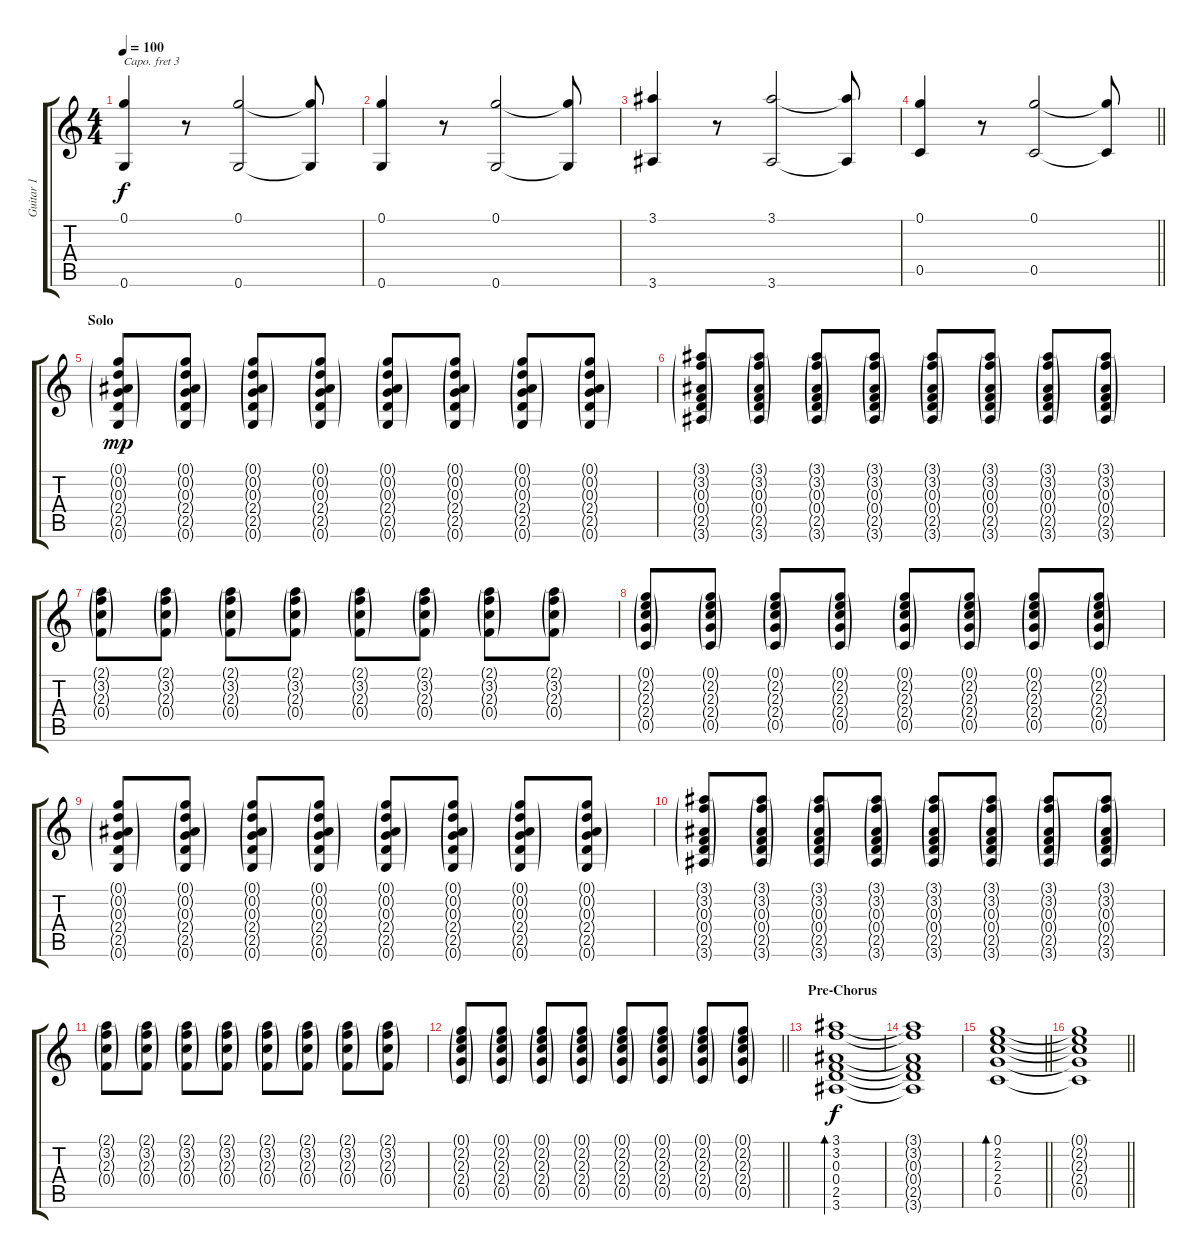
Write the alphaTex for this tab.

\track ("Guitar 1" "Guitar 1") {instrument acousticguitarsteel}
\staff {score tabs}
\capo 3
\tuning (E4 B3 G3 D3 A2 E2) {hide}
\ts (4 4)
\tempo 100
\clef g2
\ks c
(0.1 0.6).4{dy f} r.8 (0.1 0.6).2 (0.1{t} 0.6{t}).8 |
(0.1 0.6).4 r.8 (0.1 0.6).2 (0.1{t} 0.6{t}).8 |
(3.1 3.6).4 r.8 (3.1 3.6).2 (3.1{t} 3.6{t}).8 |
\barLineRight lightlight
(0.1 0.5).4 r.8 (0.1 0.5).2 (0.1{t} 0.5{t}).8 |
\section ("" "Solo")
(0.1{g} 0.2{g} 0.3{g} 2.4{g} 2.5{g} 0.6{g}).8{dy mp} (0.1{g} 0.2{g} 0.3{g} 2.4{g} 2.5{g} 0.6{g}).8 (0.1{g} 0.2{g} 0.3{g} 2.4{g} 2.5{g} 0.6{g}).8 (0.1{g} 0.2{g} 0.3{g} 2.4{g} 2.5{g} 0.6{g}).8 (0.1{g} 0.2{g} 0.3{g} 2.4{g} 2.5{g} 0.6{g}).8 (0.1{g} 0.2{g} 0.3{g} 2.4{g} 2.5{g} 0.6{g}).8 (0.1{g} 0.2{g} 0.3{g} 2.4{g} 2.5{g} 0.6{g}).8 (0.1{g} 0.2{g} 0.3{g} 2.4{g} 2.5{g} 0.6{g}).8 |
(3.1{g} 3.2{g} 0.3{g} 0.4{g} 2.5{g} 3.6{g}).8 (3.1{g} 3.2{g} 0.3{g} 0.4{g} 2.5{g} 3.6{g}).8 (3.1{g} 3.2{g} 0.3{g} 0.4{g} 2.5{g} 3.6{g}).8 (3.1{g} 3.2{g} 0.3{g} 0.4{g} 2.5{g} 3.6{g}).8 (3.1{g} 3.2{g} 0.3{g} 0.4{g} 2.5{g} 3.6{g}).8 (3.1{g} 3.2{g} 0.3{g} 0.4{g} 2.5{g} 3.6{g}).8 (3.1{g} 3.2{g} 0.3{g} 0.4{g} 2.5{g} 3.6{g}).8 (3.1{g} 3.2{g} 0.3{g} 0.4{g} 2.5{g} 3.6{g}).8 |
(2.1{g} 3.2{g} 2.3{g} 0.4{g}).8 (2.1{g} 3.2{g} 2.3{g} 0.4{g}).8 (2.1{g} 3.2{g} 2.3{g} 0.4{g}).8 (2.1{g} 3.2{g} 2.3{g} 0.4{g}).8 (2.1{g} 3.2{g} 2.3{g} 0.4{g}).8 (2.1{g} 3.2{g} 2.3{g} 0.4{g}).8 (2.1{g} 3.2{g} 2.3{g} 0.4{g}).8 (2.1{g} 3.2{g} 2.3{g} 0.4{g}).8 |
(0.1{g} 2.2{g} 2.3{g} 2.4{g} 0.5{g}).8 (0.1{g} 2.2{g} 2.3{g} 2.4{g} 0.5{g}).8 (0.1{g} 2.2{g} 2.3{g} 2.4{g} 0.5{g}).8 (0.1{g} 2.2{g} 2.3{g} 2.4{g} 0.5{g}).8 (0.1{g} 2.2{g} 2.3{g} 2.4{g} 0.5{g}).8 (0.1{g} 2.2{g} 2.3{g} 2.4{g} 0.5{g}).8 (0.1{g} 2.2{g} 2.3{g} 2.4{g} 0.5{g}).8 (0.1{g} 2.2{g} 2.3{g} 2.4{g} 0.5{g}).8 |
(0.1{g} 0.2{g} 0.3{g} 2.4{g} 2.5{g} 0.6{g}).8 (0.1{g} 0.2{g} 0.3{g} 2.4{g} 2.5{g} 0.6{g}).8 (0.1{g} 0.2{g} 0.3{g} 2.4{g} 2.5{g} 0.6{g}).8 (0.1{g} 0.2{g} 0.3{g} 2.4{g} 2.5{g} 0.6{g}).8 (0.1{g} 0.2{g} 0.3{g} 2.4{g} 2.5{g} 0.6{g}).8 (0.1{g} 0.2{g} 0.3{g} 2.4{g} 2.5{g} 0.6{g}).8 (0.1{g} 0.2{g} 0.3{g} 2.4{g} 2.5{g} 0.6{g}).8 (0.1{g} 0.2{g} 0.3{g} 2.4{g} 2.5{g} 0.6{g}).8 |
(3.1{g} 3.2{g} 0.3{g} 0.4{g} 2.5{g} 3.6{g}).8 (3.1{g} 3.2{g} 0.3{g} 0.4{g} 2.5{g} 3.6{g}).8 (3.1{g} 3.2{g} 0.3{g} 0.4{g} 2.5{g} 3.6{g}).8 (3.1{g} 3.2{g} 0.3{g} 0.4{g} 2.5{g} 3.6{g}).8 (3.1{g} 3.2{g} 0.3{g} 0.4{g} 2.5{g} 3.6{g}).8 (3.1{g} 3.2{g} 0.3{g} 0.4{g} 2.5{g} 3.6{g}).8 (3.1{g} 3.2{g} 0.3{g} 0.4{g} 2.5{g} 3.6{g}).8 (3.1{g} 3.2{g} 0.3{g} 0.4{g} 2.5{g} 3.6{g}).8 |
(2.1{g} 3.2{g} 2.3{g} 0.4{g}).8 (2.1{g} 3.2{g} 2.3{g} 0.4{g}).8 (2.1{g} 3.2{g} 2.3{g} 0.4{g}).8 (2.1{g} 3.2{g} 2.3{g} 0.4{g}).8 (2.1{g} 3.2{g} 2.3{g} 0.4{g}).8 (2.1{g} 3.2{g} 2.3{g} 0.4{g}).8 (2.1{g} 3.2{g} 2.3{g} 0.4{g}).8 (2.1{g} 3.2{g} 2.3{g} 0.4{g}).8 |
\barLineRight lightlight
(0.1{g} 2.2{g} 2.3{g} 2.4{g} 0.5{g}).8 (0.1{g} 2.2{g} 2.3{g} 2.4{g} 0.5{g}).8 (0.1{g} 2.2{g} 2.3{g} 2.4{g} 0.5{g}).8 (0.1{g} 2.2{g} 2.3{g} 2.4{g} 0.5{g}).8 (0.1{g} 2.2{g} 2.3{g} 2.4{g} 0.5{g}).8 (0.1{g} 2.2{g} 2.3{g} 2.4{g} 0.5{g}).8 (0.1{g} 2.2{g} 2.3{g} 2.4{g} 0.5{g}).8 (0.1{g} 2.2{g} 2.3{g} 2.4{g} 0.5{g}).8 |
\section ("" "Pre-Chorus")
(3.1 3.2 0.3 0.4 2.5 3.6).1{bd 60 dy f} |
(3.1{t} 3.2{t} 0.3{t} 0.4{t} 2.5{t} 3.6{t}).1 |
\barLineRight lightlight
(0.1 2.2 2.3 2.4 0.5).1{bd 60} |
\barLineRight lightlight
(0.1{t} 2.2{t} 2.3{t} 2.4{t} 0.5{t}).1
